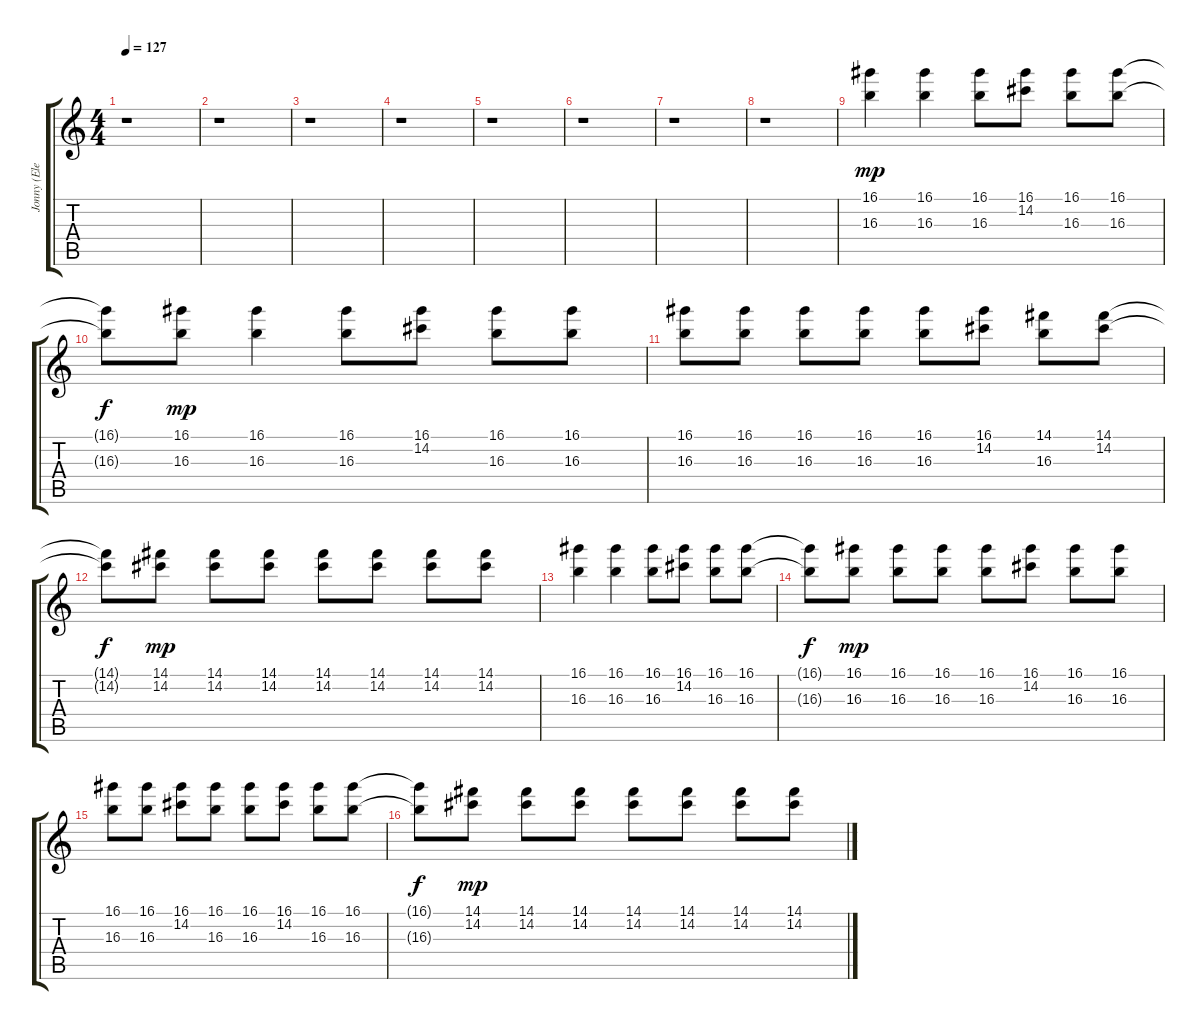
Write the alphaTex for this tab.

\track ("Jonny (Electric 2)" "Jonny (Ele") {instrument overdrivenguitar}
\staff {score tabs}
\tuning (E4 B3 G3 D3 A2 E2) {hide}
\ts (4 4)
\tempo 127
\clef g2
\ks c
r.1{dy mp} |
r.1 |
r.1 |
r.1 |
r.1 |
r.1 |
r.1 |
r.1 |
(16.1 16.3).4 (16.1 16.3).4 (16.1 16.3).8 (16.1 14.2).8 (16.1 16.3).8 (16.1 16.3).8 |
(16.1{t} 16.3{t}).8{dy f} (16.1 16.3).8{dy mp} (16.1 16.3).4 (16.1 16.3).8 (16.1 14.2).8 (16.1 16.3).8 (16.1 16.3).8 |
(16.1 16.3).8 (16.1 16.3).8 (16.1 16.3).8 (16.1 16.3).8 (16.1 16.3).8 (16.1 14.2).8 (14.1 16.3).8 (14.1 14.2).8 |
(14.1{t} 14.2{t}).8{dy f} (14.1 14.2).8{dy mp} (14.1 14.2).8 (14.1 14.2).8 (14.1 14.2).8 (14.1 14.2).8 (14.1 14.2).8 (14.1 14.2).8 |
(16.1 16.3).4 (16.1 16.3).4 (16.1 16.3).8 (16.1 14.2).8 (16.1 16.3).8 (16.1 16.3).8 |
(16.1{t} 16.3{t}).8{dy f} (16.1 16.3).8{dy mp} (16.1 16.3).8 (16.1 16.3).8 (16.1 16.3).8 (16.1 14.2).8 (16.1 16.3).8 (16.1 16.3).8 |
(16.1 16.3).8 (16.1 16.3).8 (16.1 14.2).8 (16.1 16.3).8 (16.1 16.3).8 (16.1 14.2).8 (16.1 16.3).8 (16.1 16.3).8 |
(16.1{t} 16.3{t}).8{dy f} (14.1 14.2).8{dy mp} (14.1 14.2).8 (14.1 14.2).8 (14.1 14.2).8 (14.1 14.2).8 (14.1 14.2).8 (14.1 14.2).8
